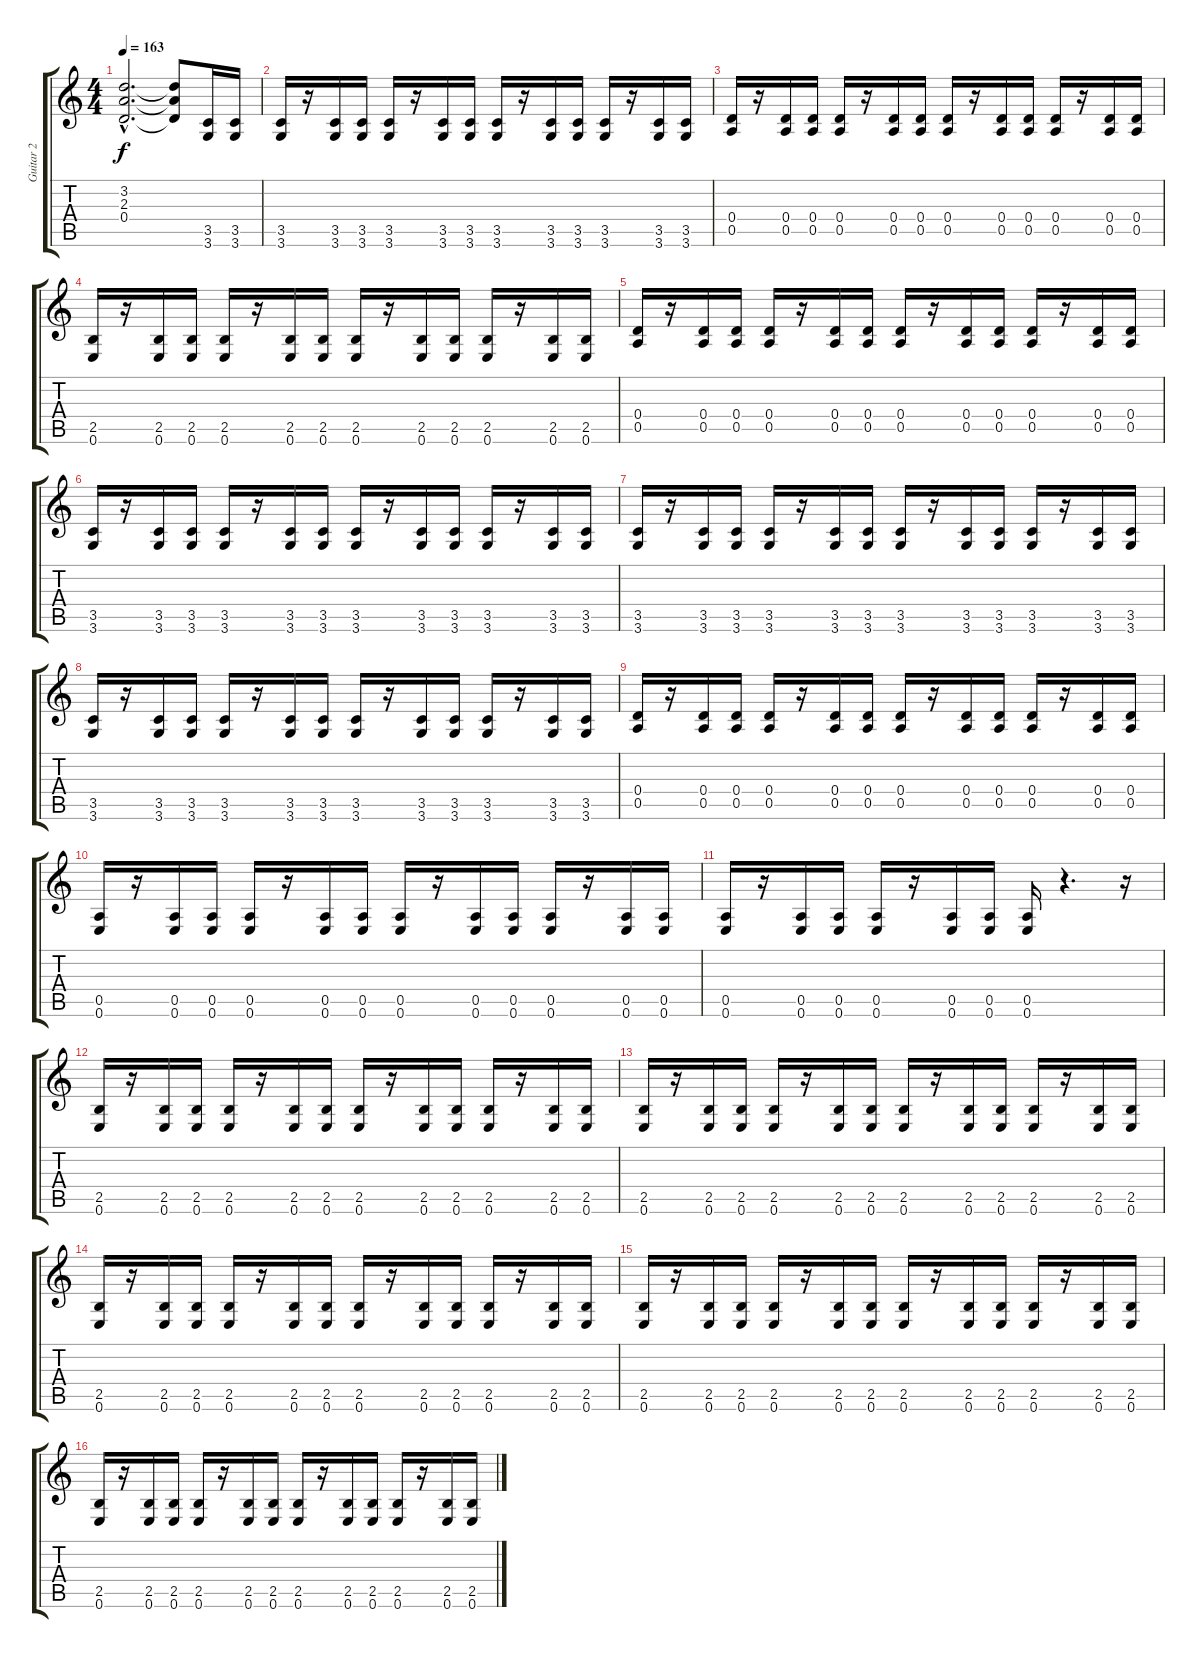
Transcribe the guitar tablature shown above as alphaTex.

\track ("Guitar 2" "Guitar 2") {instrument electricguitarmuted}
\staff {score tabs}
\tuning (E4 B3 G3 D3 A2 E2) {hide}
\ts (4 4)
\tempo 163
\clef g2
\ks c
(3.2{hac} 2.3{hac} 0.4{hac}).2{d dy f} (3.2{t} 2.3{t} 0.4{t}).8 (3.5 3.6).16 (3.5 3.6).16 |
(3.5 3.6).16 r.16 (3.5 3.6).16 (3.5 3.6).16 (3.5 3.6).16 r.16 (3.5 3.6).16 (3.5 3.6).16 (3.5 3.6).16 r.16 (3.5 3.6).16 (3.5 3.6).16 (3.5 3.6).16 r.16 (3.5 3.6).16 (3.5 3.6).16 |
(0.4 0.5).16 r.16 (0.4 0.5).16 (0.4 0.5).16 (0.4 0.5).16 r.16 (0.4 0.5).16 (0.4 0.5).16 (0.4 0.5).16 r.16 (0.4 0.5).16 (0.4 0.5).16 (0.4 0.5).16 r.16 (0.4 0.5).16 (0.4 0.5).16 |
(2.5 0.6).16 r.16 (2.5 0.6).16 (2.5 0.6).16 (2.5 0.6).16 r.16 (2.5 0.6).16 (2.5 0.6).16 (2.5 0.6).16 r.16 (2.5 0.6).16 (2.5 0.6).16 (2.5 0.6).16 r.16 (2.5 0.6).16 (2.5 0.6).16 |
(0.4 0.5).16 r.16 (0.4 0.5).16 (0.4 0.5).16 (0.4 0.5).16 r.16 (0.4 0.5).16 (0.4 0.5).16 (0.4 0.5).16 r.16 (0.4 0.5).16 (0.4 0.5).16 (0.4 0.5).16 r.16 (0.4 0.5).16 (0.4 0.5).16 |
(3.5 3.6).16 r.16 (3.5 3.6).16 (3.5 3.6).16 (3.5 3.6).16 r.16 (3.5 3.6).16 (3.5 3.6).16 (3.5 3.6).16 r.16 (3.5 3.6).16 (3.5 3.6).16 (3.5 3.6).16 r.16 (3.5 3.6).16 (3.5 3.6).16 |
(3.5 3.6).16 r.16 (3.5 3.6).16 (3.5 3.6).16 (3.5 3.6).16 r.16 (3.5 3.6).16 (3.5 3.6).16 (3.5 3.6).16 r.16 (3.5 3.6).16 (3.5 3.6).16 (3.5 3.6).16 r.16 (3.5 3.6).16 (3.5 3.6).16 |
(3.5 3.6).16 r.16 (3.5 3.6).16 (3.5 3.6).16 (3.5 3.6).16 r.16 (3.5 3.6).16 (3.5 3.6).16 (3.5 3.6).16 r.16 (3.5 3.6).16 (3.5 3.6).16 (3.5 3.6).16 r.16 (3.5 3.6).16 (3.5 3.6).16 |
(0.4 0.5).16 r.16 (0.4 0.5).16 (0.4 0.5).16 (0.4 0.5).16 r.16 (0.4 0.5).16 (0.4 0.5).16 (0.4 0.5).16 r.16 (0.4 0.5).16 (0.4 0.5).16 (0.4 0.5).16 r.16 (0.4 0.5).16 (0.4 0.5).16 |
(0.5 0.6).16 r.16 (0.5 0.6).16 (0.5 0.6).16 (0.5 0.6).16 r.16 (0.5 0.6).16 (0.5 0.6).16 (0.5 0.6).16 r.16 (0.5 0.6).16 (0.5 0.6).16 (0.5 0.6).16 r.16 (0.5 0.6).16 (0.5 0.6).16 |
(0.5 0.6).16 r.16 (0.5 0.6).16 (0.5 0.6).16 (0.5 0.6).16 r.16 (0.5 0.6).16 (0.5 0.6).16 (0.5 0.6).16 r.4{d} r.16 |
(2.5 0.6).16 r.16 (2.5 0.6).16 (2.5 0.6).16 (2.5 0.6).16 r.16 (2.5 0.6).16 (2.5 0.6).16 (2.5 0.6).16 r.16 (2.5 0.6).16 (2.5 0.6).16 (2.5 0.6).16 r.16 (2.5 0.6).16 (2.5 0.6).16 |
(2.5 0.6).16 r.16 (2.5 0.6).16 (2.5 0.6).16 (2.5 0.6).16 r.16 (2.5 0.6).16 (2.5 0.6).16 (2.5 0.6).16 r.16 (2.5 0.6).16 (2.5 0.6).16 (2.5 0.6).16 r.16 (2.5 0.6).16 (2.5 0.6).16 |
(2.5 0.6).16 r.16 (2.5 0.6).16 (2.5 0.6).16 (2.5 0.6).16 r.16 (2.5 0.6).16 (2.5 0.6).16 (2.5 0.6).16 r.16 (2.5 0.6).16 (2.5 0.6).16 (2.5 0.6).16 r.16 (2.5 0.6).16 (2.5 0.6).16 |
(2.5 0.6).16 r.16 (2.5 0.6).16 (2.5 0.6).16 (2.5 0.6).16 r.16 (2.5 0.6).16 (2.5 0.6).16 (2.5 0.6).16 r.16 (2.5 0.6).16 (2.5 0.6).16 (2.5 0.6).16 r.16 (2.5 0.6).16 (2.5 0.6).16 |
(2.5 0.6).16 r.16 (2.5 0.6).16 (2.5 0.6).16 (2.5 0.6).16 r.16 (2.5 0.6).16 (2.5 0.6).16 (2.5 0.6).16 r.16 (2.5 0.6).16 (2.5 0.6).16 (2.5 0.6).16 r.16 (2.5 0.6).16 (2.5 0.6).16
